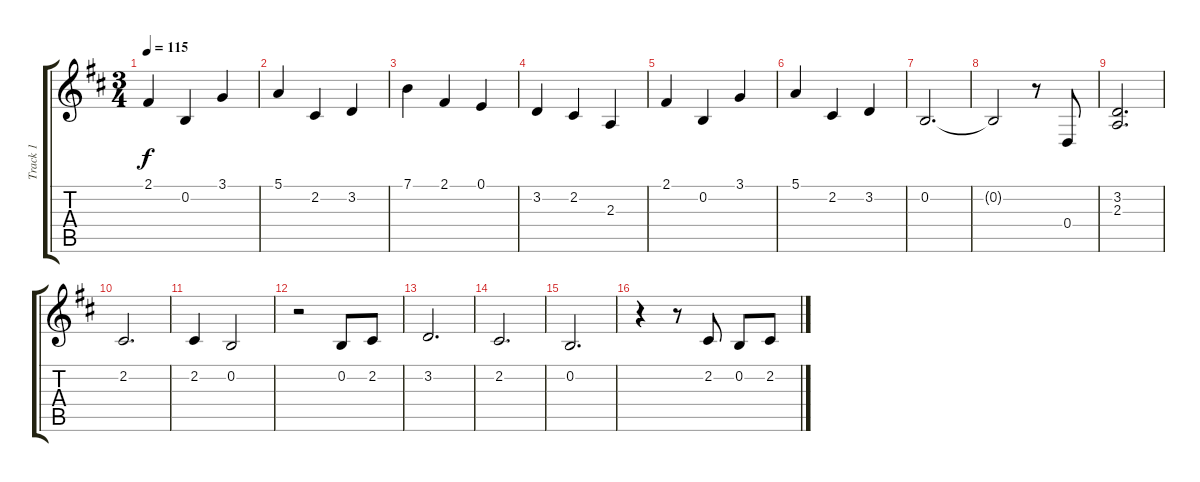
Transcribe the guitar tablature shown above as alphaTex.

\track ("Track 1" "Track 1") {instrument acousticgrandpiano}
\staff {score tabs}
\tuning (E4 B3 G3 D3 A2 E2) {hide}
\ts (3 4)
\tempo 115
\clef g2
\ks d
2.1.4{dy f} 0.2.4 3.1.4 |
5.1.4 2.2.4 3.2.4 |
7.1.4 2.1.4 0.1.4 |
3.2.4 2.2.4 2.3.4 |
2.1.4 0.2.4 3.1.4 |
5.1.4 2.2.4 3.2.4 |
0.2.2{d} |
0.2{t}.2 r.8 0.4.8 |
(3.2 2.3).2{d} |
2.2.2{d} |
2.2.4 0.2.2 |
r.2 0.2.8 2.2.8 |
3.2.2{d} |
2.2.2{d} |
0.2.2{d} |
r.4 r.8 2.2.8 0.2.8 2.2.8
